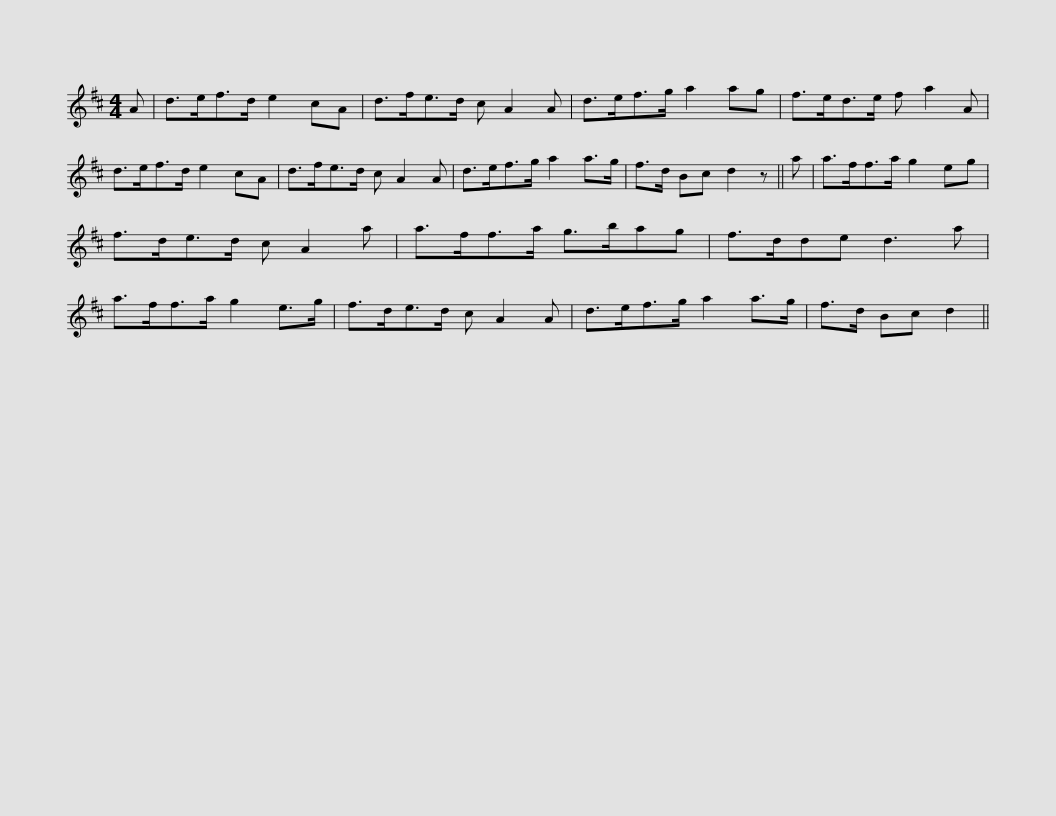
X:1
L:1/8
M:4/4
I:linebreak $
K:D
V:1 treble
V:1
 A | d>ef>d e2 cA | d>fe>d c A2 A | d>ef>g a2 ag | f>ed>e f a2 A | %5
 d>ef>d e2 cA |$ d>fe>d c A2 A | d>ef>g a2 a>g | f>d Bc d2 z || a | %10
 a>ff>a g2 eg | f>de>d c A2 a |$ a>ff>a g>bag | f>dde d3 a | a>ff>a g2 e>g | %15
 f>de>d c A2 A | d>ef>g a2 a>g |$ f>d Bc d2 || %18
